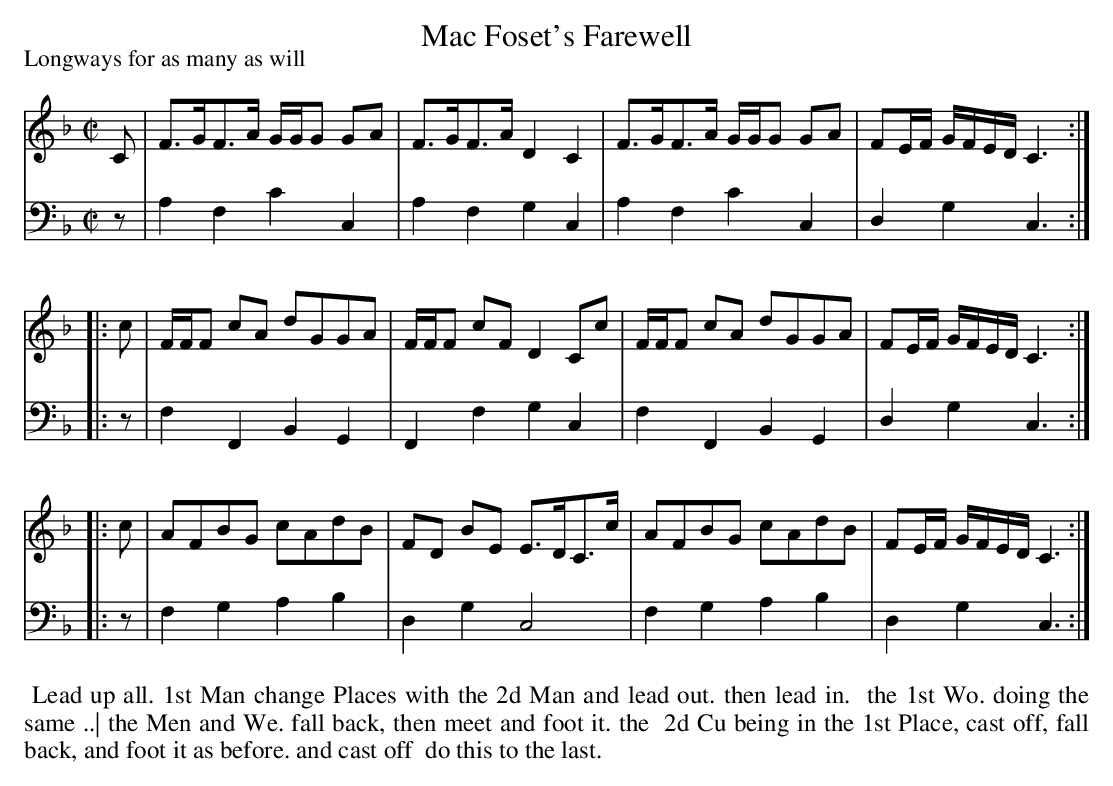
X:1
T: Mac Foset's Farewell
P: Longways for as many as will
M: C|
L: 1/16
K: F
V: 1
C2 |\
F3GF3A GGG2 G2A2 | F3GF3A D4C4 |\
F3GF3A GGG2 G2A2 | F2EF GFED C6 :|
|: c2 |\
FFF2 c2A2 d2G2G2A2 | FFF2 c2F2 D4 C2c2 |\
FFF2 c2A2 d2G2G2A2 | F2EF GFED C6 :|
|: c2 |\
A2F2B2G2 c2A2d2B2 | F2D2 B2E2 E3DC3c |\
A2F2B2G2 c2A2d2B2 | F2EF GFED C6 :|
V: 2 clef=bass middle=d
z2 |\
a4f4 c'4c4 | a4f4 g4c4 |\
a4f4 c'4c4 | d4g4 c6 :|\
|: z2 | f4F4 B4G4 |
F4f4 g4c4 | f4F4 B4G4 | d4g4 c6 :|\
|: z2 |\
f4g4 a4b4 | d4g4 c8 | f4g4 a4b4 | d4g4 c6 :|
